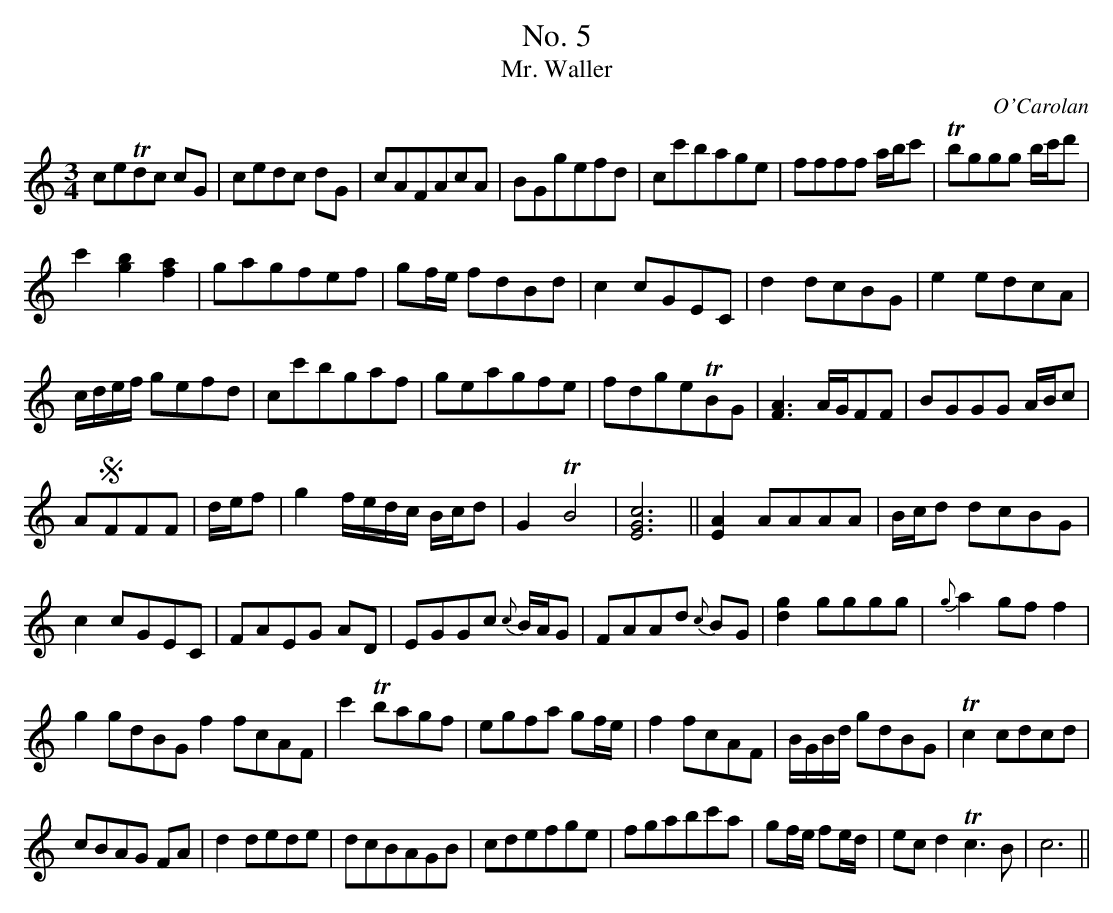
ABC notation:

X:1
T:No. 5
T:Mr. Waller
C:O'Carolan
M:3/4
L:1/8
K:C
ceTdc cG|cedc dG|cAFAcA|BGgefd|cc'bage|ffff a/b/c'|Tbggg b/c'/d'|
c'2[g2b2][f2a2]|gagfef|gf/e/ fdBd|c2 cGEC|d2 dcBG|e2 edcA|
c/d/e/f/ gefd|cc'bgaf|geagfe|fdgeTBG|[F3A3] A/G/FF|BGGG A/B/c|
ASFFF|d/e/f|g2 f/e/d/c/ B/c/d|G2TB4|[E6G6c6]||[E2A2] AAAA|B/c/d dcBG|
c2 cGEC|FAEG AD|EGGc {c}B/A/G|FAAd {c}BG|[d2g2]gggg|{g}a2 gf f2|
g2 gdBG\f2 fcAF|c'2 Tbagf|egfa gf/e/|f2 fcAF|B/G/B/d/ gdBG|Tc2 cdcd|
cBAG FA|d2 dede|dcBAGB|cdefge|fgabc'a|gf/e/ fe/d/|ec d2Tc3B|c6||
